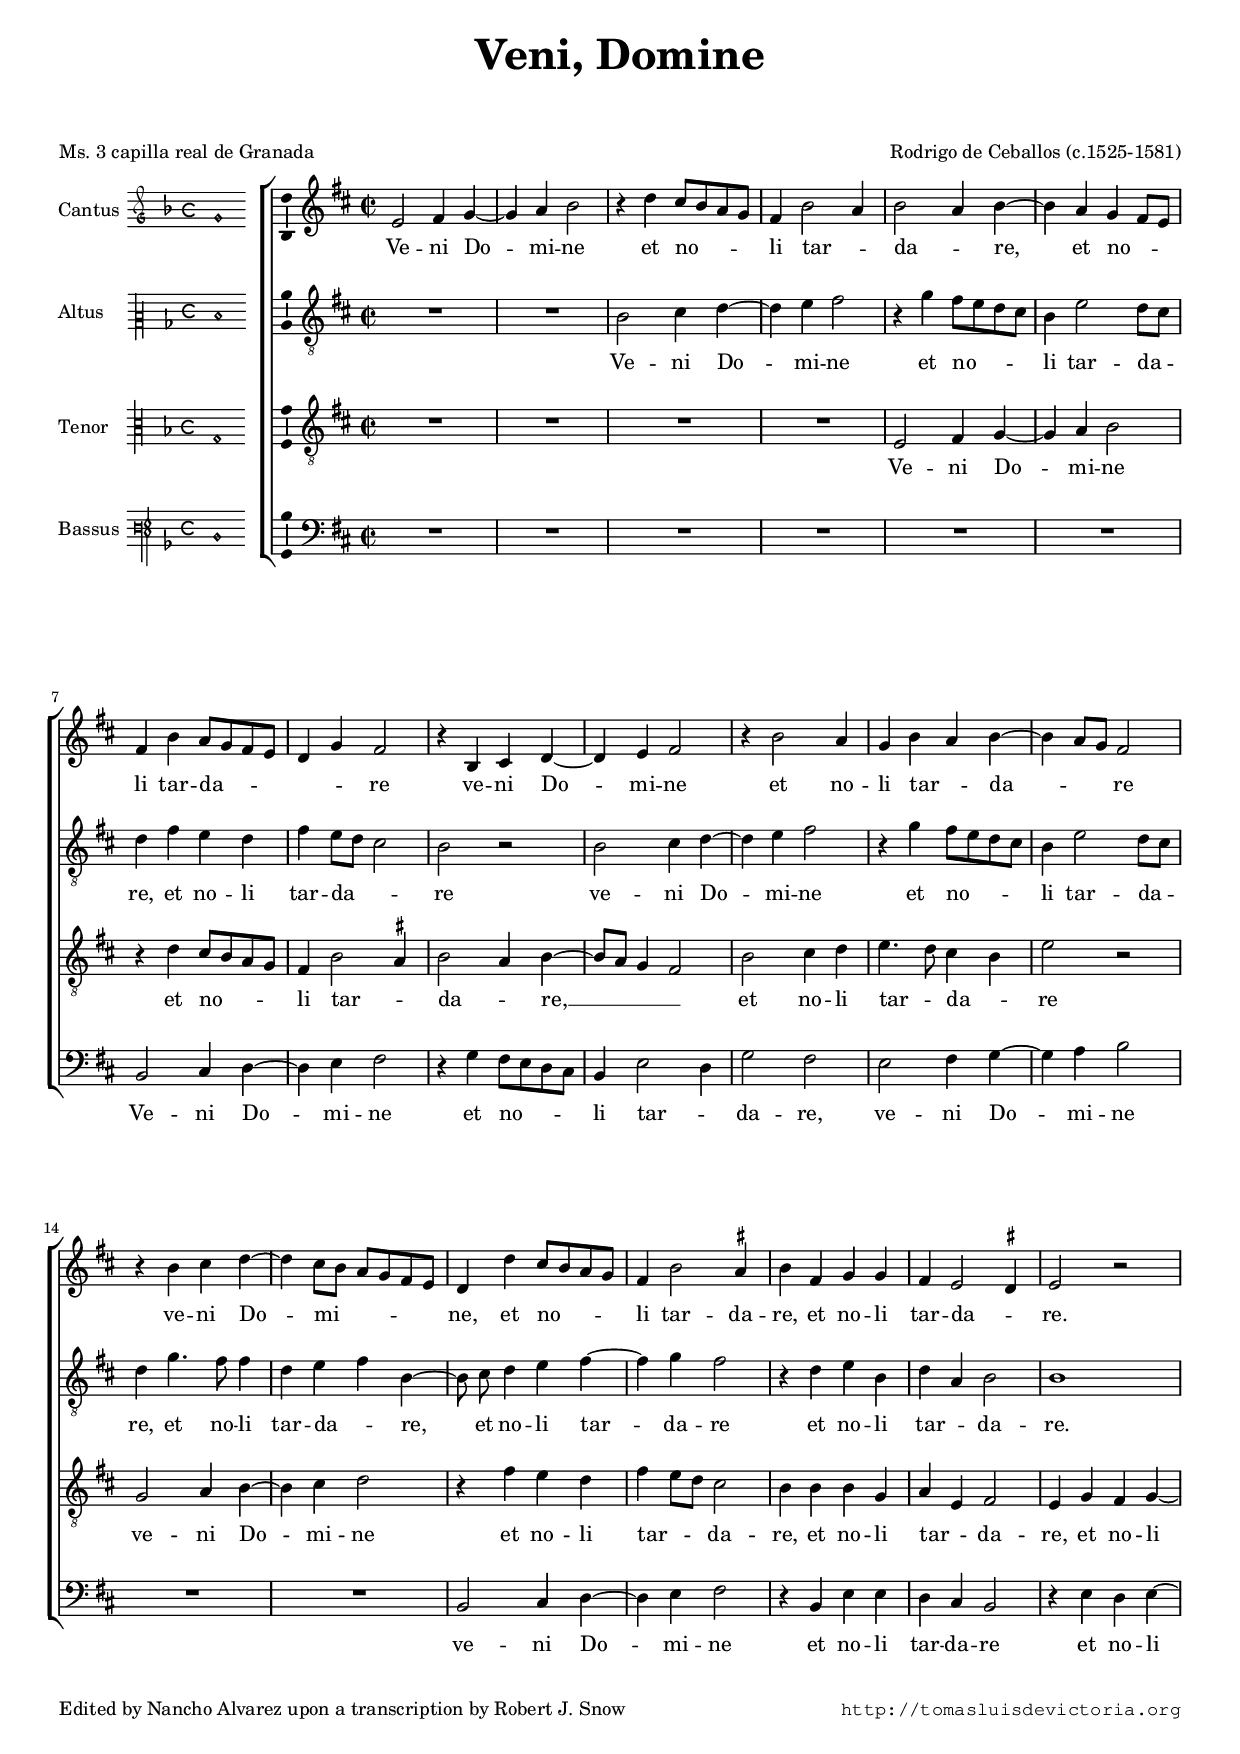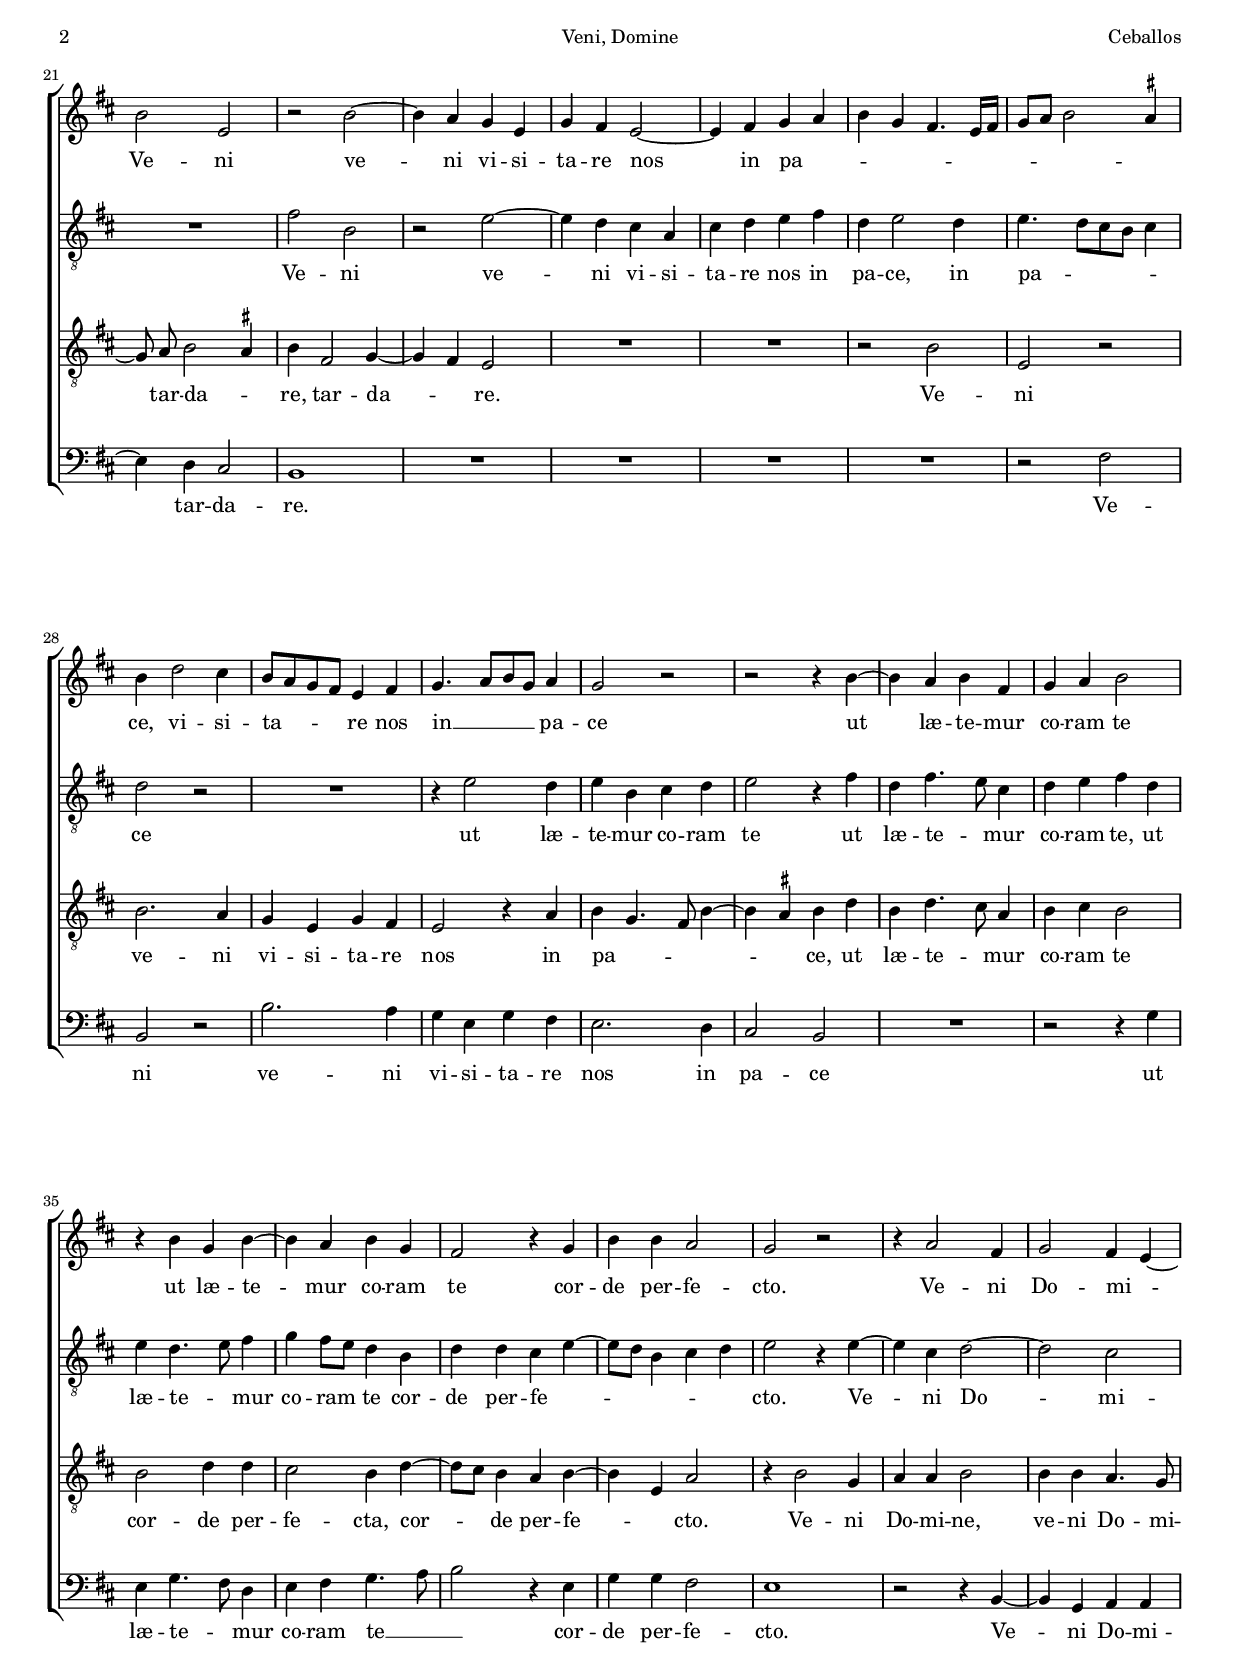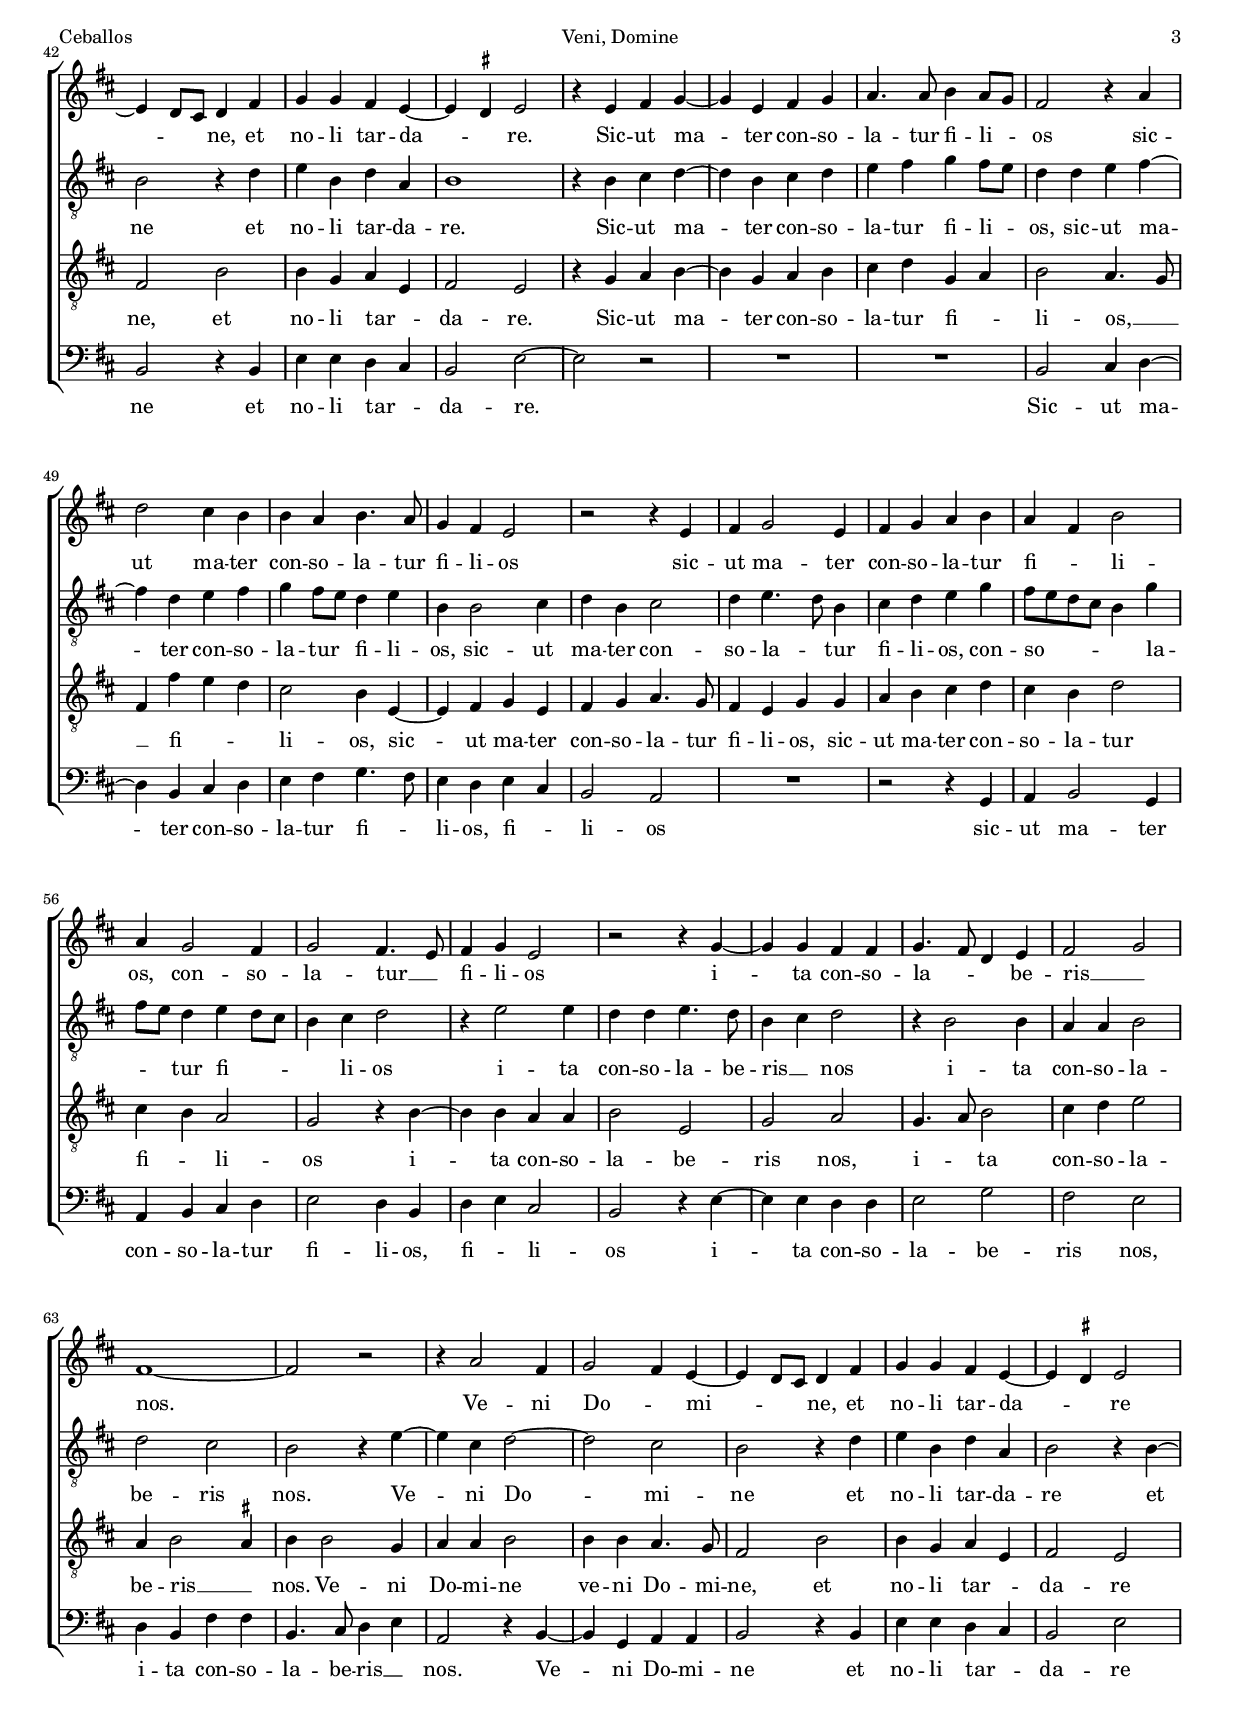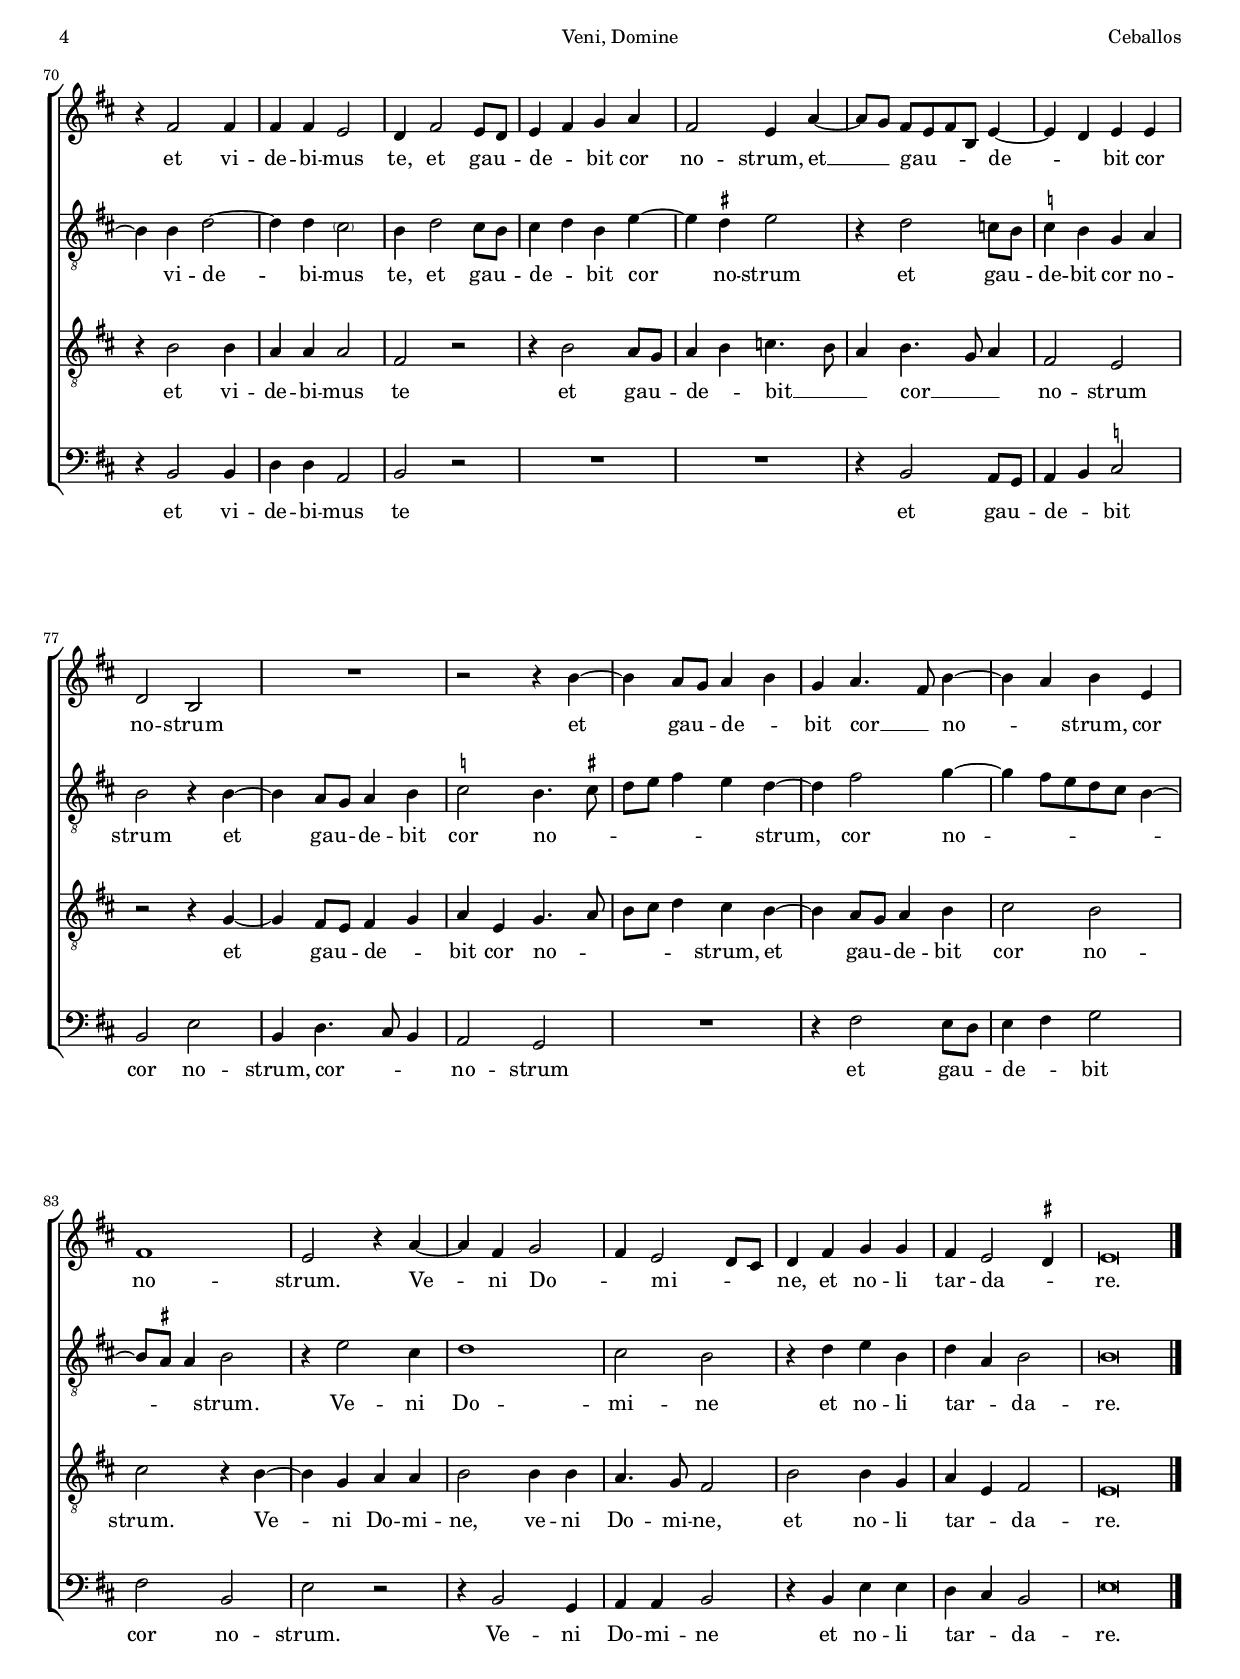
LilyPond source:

\version "2.18.0"

#(set-default-paper-size "a4")
#(set-global-staff-size 16.4)
#(ly:set-option 'point-and-click #f)
%mobile -s15.5 -i3.2

italicas=\override LyricText.font-shape = #'italic
rectas=\override LyricText.font-shape = #'upright
ss=\once \set suggestAccidentals = ##t
incipitwidth = 20
mtempo={\tempo 4 = 100}
mtempob={\tempo 4 = 50}
mt=#(define-music-function (parser location offset) (number?) ; move lyric text
      #{ \once \override LyricText.X-offset = -$offset #})

htitle="Veni, Domine"
hcomposer="Ceballos"

\header {
	title=\markup{\fontsize #3 "Veni, Domine"}
	%subtitle=""
	subsubtitle=\markup{\null \vspace #2 }
	composer="Rodrigo de Ceballos (c.1525-1581)"
        pdfauthor=\composer
	%opus="(-)"
	poet=\markup{"Ms. 3 capilla real de Granada"}
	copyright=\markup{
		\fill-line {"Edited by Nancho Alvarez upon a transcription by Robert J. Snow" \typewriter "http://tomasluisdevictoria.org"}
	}
%	tagline=""
}

global={\key f \major \time 2/2 \skip 1*89
	%\override Score.TimeSignature.break-visibility = #'#(#f #t #t)
	\bar "|."
}


cantus=\relative c''{
	g2 a4 bes ~
	bes c d2
	r4 f e8 d c bes
	a4 d2 c4
	d2 c4 d ~
	d c bes a8 g
	a4 d c8 bes a g
	f4 bes a2
	r4 d, e f ~
	f g a2
	r4 d2 c4
	bes d c d ~
	d c8 bes a2
	r4 d e f ~
	f e8 d c bes a g
	f4 f' e8 d c bes
	a4 d2 \ss cis4
	d4 a bes bes
	a4 g2 \ss fis4
	g2 r
	d'2 g,
	r2 d' ~
	d4 c bes g
	bes a g2 ~
	g4 a bes c
	d4 bes a4. g16 a
	bes8 c d2 \ss cis4
	d4 f2 e4
	d8 c bes a g4 a
	bes4. c8[ d bes] c4
	bes2 r
	r2 r4 d ~
	d c d a
	bes c d2
	r4 d bes d ~
	d c d bes
	a2 r4 bes
	d4 d c2
	bes2 r
	r4 c2 a4
	bes2 a4 g ~
	g f8 e f4 a
	bes bes a g ~
	g4 \ss fis g2
	r4 g a bes ~
	bes g a bes
	c4. c8 d4 c8 bes
	a2 r4 c
	f2 e4 d
	d c d4. c8
	bes4 a g2
	r2 r4 g
	a4 bes2 g4
	a bes c d
	c a d2
	c4 bes2 a4
	bes2 a4. g8
	a4 bes g2
	r2 r4 bes ~
	bes4 bes a a
	bes4. a8 f4 g
	a2 bes
	a1 ~
	a2 r
	r4 c2 a4
	bes2 a4 g ~
	g f8 e f4 a
	bes bes a g ~
	g \ss fis g2
	r4 a2 a4
	a4 a g2
	f4 a2 g8 f
	g4 a bes c
	a2 g4 c ~
	c8[ bes] a[ g a d,] g4 ~
	g f g g
	f2 d
	R1
	r2 r4 d' ~
	d4 c8 bes c4 d
	bes c4. a8 d4 ~
	d c d g,
	a1 
	g2 r4 c ~
	c4 a bes2
	a4 g2 f8 e
	f4 a bes bes
	a4 g2 \ss fis4
	g\breve*1/2
}

altus=\relative c'{
	R1*2
	d2 e4 f ~
	f4 g a2
	r4 bes a8 g f e 
	d4 g2 f8 e
	f4 a g f
	a g8 f e2
	d r
	d e4 f ~
	f g a2
	r4 bes a8 g f e 
	d4 g2 f8 e
	f4 bes4. a8 a4
	f g a d, ~
	d8 \noBeam e f4 g a ~
	a bes a2
	r4 f g d
	f c d2
	d1
	R1
	a'2 d,
	r2 g ~
	g4 f e c
	e f g a
	f4 g2 f4
	g4. f8[ e d] e4
	f2 r
	R1
	r4 g2 f4
	g d e f
	g2 r4 a
	f a4. g8 e4
	f g a f
	g4 f4. g8 a4
	bes4 a8 g f4 d
	f f e g ~
	g8 f d4 e f
	g2 r4 g ~
	g e f2 ~
	f e
	d r4 f
	g d f c
	d1
	r4 d e f ~
	f d e f
	g a bes a8 g
	f4 f g a ~
	a f g a
	bes4 a8 g f4 g
	d d2 e4
	f d e2
	f4 g4. f8 d4
	e f g bes
	a8 g f e d4 bes'
	a8 g f4 g f8 e
	d4 e f2
	r4 g2 g4
	f f g4. f8
	d4 e f2
	r4 d2 d4
	c c d2
	f e
	d r4 g ~
	g4 e f2 ~
	f e
	d r4 f
	g d f c
	d2 r4 d ~
	d d f2 ~
	f4 f \parenthesize e2 % Snow pone f2
	d4 f2 e8 d
	e4 f d g ~
	g \ss fis g2
	r4 f2 ees8 d
	\ss ees4 d bes c
	d2 r4 d ~
	d c8 bes c4 d
	\ss ees2 d4. \ss e8 % \ss ees
	f8 g a4 g f ~
	f a2 bes4 ~
	bes4 a8[ g f e] d4 ~
	d8 \ss cis cis4 d2
	r4 g2 e4
	f1
	e2 d
	r4 f g d
	f c d2
	d\breve*1/2
}

tenor=\relative c'{
	R1*4
	g2 a4 bes ~
	bes c d2
	r4 f e8 d c bes
	a4 d2 \ss cis4
	d2 c4 d ~
	d8 c bes4 a2
	d2 e4 f 
	g4. f8 e4 d
	g2 r
	bes,2 c4 d ~
	d e f2
	r4 a g f
	a g8 f e2
	d4 d d bes
	c g a2
	g4 bes a bes ~
	bes8 \noBeam c d2 \ss cis4
	d4 a2 bes4 ~
	bes a g2
	R1*2
	r2 d'
	g, r
	d'2. c4
	bes4 g bes a
	g2 r4 c
	d4 bes4. a8 d4 ~
	d \ss cis d f
	d f4. e8 c4
	d e d2
	d2 f4 f
	e2 d4 f ~
	f8 e d4 c d ~
	d g, c2
	r4 d2 bes4
	c c d2
	d4 d c4. bes8
	a2 d
	d4 bes c g
	a2 g
	r4 bes c d ~
	d bes c d
	e f bes, c
	d2 c4. bes8
	a4 a' g f
	e2 d4 g, ~
	g a bes g
	a bes c4. bes8
	a4 g bes bes
	c d e f
	e d f2
	e4 d c2
	bes2 r4 d ~
	d d c c
	d2 g,
	bes c
	bes4. c8 d2
	e4 f g2
	c,4 d2 \ss cis4
	d4 d2 bes4
	c c d2
	d4 d c4. bes8
	a2 d
	d4 bes c g
	a2 g
	r4 d'2 d4
	c4 c c2
	a r
	r4 d2 c8 bes
	c4 d ees4. d8 
	c4 d4. bes8 c4
	a2 g
	r2 r4 bes ~
	bes a8 g a4 bes
	c g bes4. c8
	d8 e f4 e d ~ % Snow \ss ees los dos
	d4 c8 bes c4 d
	e2 d
	e r4 d ~
	d bes c c
	d2 d4 d
	c4. bes8 a2
	d2 d4 bes
	c g a2
	g\breve*1/2
}

bassus=\relative c{
	R1*6
	d2 e4 f ~
	f g a2
	r4 bes a8 g f e 
	d4 g2 f4
	bes2 a
	g2 a4 bes ~
	bes4 c d2
	R1*2
	d,2 e4 f ~
	f g a2
	r4 d, g g
	f e d2
	r4 g f g ~
	g f e2
	d1
	R1*4
	r2 a'
	d, r
	d'2. c4
	bes g bes a
	g2. f4
	e2 d
	R1
	r2 r4 bes'
	g4 bes4. a8 f4
	g a bes4. c8
	d2 r4 g,
	bes bes a2
	g1
	r2 r4 d ~
	d bes c c
	d2 r4 d
	g g f e
	d2 g ~
	g r
	R1*2
	d2 e4 f ~
	f d e f
	g a bes4. a8
	g4 f g e
	d2 c
	R1
	r2 r4 bes
	c4 d2 bes4
	c d e f
	g2 f4 d
	f g
	e2
	d r4 g ~
	g g f f
	g2 bes
	a2 g
	f4 d a' a
	d,4. e8 f4 g
	c,2 r4 d ~
	d bes c c
	d2 r4 d
	g g f e
	d2 g
	r4 d2 d4
	f4 f c2
	d2 r
	R1*2
	r4 d2 c8 bes
	c4 d \ss ees2
	d2 g
	d4 f4. e8 d4 % Snow \ss ees
	c2 bes
	R1
	r4 a'2 g8 f
	g4 a bes2
	a d,
	g2 r
	r4 d2 bes4
	c4 c d2
	r4 d g g
	f e d2
	g\breve*1/2
}

textocantus=\lyricmode{
Ve -- ni Do -- mi -- ne
et no -- _ _  _ li tar -- _ da -- _ re,
et no -- _ _ li tar -- da -- _ _ _ _ _ re
ve -- ni Do -- mi -- ne
et no -- li tar -- _ da -- _ _ re
ve -- ni Do -- mi -- _ _ _ _ _ ne,
et no -- _ _ _ li tar -- da -- re,
et no -- li tar -- da -- _ re.
Ve -- ni
ve -- ni vi -- si -- ta -- re nos in pa -- _ _ _ _ _ _ _ _ _ _ ce,
vi -- si -- ta -- _ _ _ re nos in __ _ _ _ pa -- ce
ut læ -- te -- mur co -- ram te
ut læ -- te -- mur co -- ram te
cor -- de per -- fe -- cto.
Ve -- ni Do -- mi -- _ _ _ ne,
et no -- li tar -- da -- _ re.
Sic -- ut ma -- ter con -- so -- la -- tur fi -- li -- _ os
sic -- ut ma -- ter con -- so -- la -- tur fi -- li -- os
sic -- ut ma -- ter con -- so -- la -- tur fi -- _ li -- os,
con -- so -- la -- tur __ _ fi -- li -- os
i -- ta con -- so -- la -- _ _ be -- ris __ _ nos.
Ve -- ni Do -- _ mi -- _ _ ne,
et no -- li tar -- da -- _ re
et vi -- de -- bi -- mus te,
et \mt #.5 gau -- _ de -- _ bit cor no -- strum,
et __ _ gau -- _ _ _ de -- _ bit cor no -- strum
et \mt #.5 gau -- _ de -- _ bit cor __ _ no -- _ strum,
cor no -- strum.
Ve -- ni Do -- _ mi -- _ _ ne,
et no -- li tar -- da -- _ re.
}

textoaltus=\lyricmode{
Ve -- ni Do -- mi -- ne
et no -- _ _ _ li tar -- da -- _ re,
et no -- li tar -- da -- _ _ re
ve -- ni Do -- mi -- ne
et no -- _ _ _ li tar -- da -- _ re,
et no -- li tar -- da -- _ re,
et no -- li tar -- da -- re
et no -- li \mt #.5 tar -- _ da -- re.
Ve -- ni ve -- ni vi -- si -- ta -- re nos in pa -- ce,
in pa -- _ _ _ _ ce
ut læ -- te -- mur co -- ram te
ut læ -- te -- _ mur co -- ram te,
ut læ -- te -- _ \mt #1.2 mur co -- \mt #.5 ram _ te cor -- de per -- fe -- _ _ _ _ _ cto.
Ve -- ni Do -- mi -- ne
et no -- li tar -- da -- re.
Sic -- ut ma -- ter con -- so -- la -- tur fi -- li -- _ os,
sic -- ut ma -- ter con -- so -- la -- \mt #.5 tur _ fi -- li -- os,
sic -- ut ma -- ter con -- so -- la -- _ tur fi -- li -- os,
con -- so -- _ _ _ _ la -- _ _ tur fi -- _ _ _ li -- os
i -- ta con -- so -- la -- be -- ris __ _ nos
i -- ta con -- so -- la -- be -- ris nos.
Ve -- ni Do -- mi -- ne
et no -- li tar -- da -- re
et vi -- de -- bi -- mus te,
et \mt #.5 gau -- _ de -- _ bit cor no -- strum
et \mt #.5 gau -- _ de -- bit cor no -- strum
et \mt #.5 gau -- _ de -- bit cor no -- _ _ _ _ _ \mt #1 strum,
cor no -- _ _ _ _ _ _ _ strum.
Ve -- ni Do -- mi -- ne
et no -- li tar -- _ da -- re.
}

textotenor=\lyricmode{
Ve -- ni Do -- mi -- ne
et no -- _ _ _ li tar -- _ da -- _ re, __ _ _ _ 
et no -- li tar -- _ da -- _ re
ve -- ni Do -- mi -- ne
et no -- li tar -- _ _ da -- re,
et no -- li tar -- _ da -- re,
et no -- li tar -- da -- _ re,
tar -- da -- _ re.
Ve -- ni
ve -- ni vi -- si -- ta -- re nos
in pa -- _ _ _ _ ce,
ut læ -- te -- _ mur co -- ram te
cor -- de per -- fe -- cta,
cor -- _ de per -- fe -- _ cto.
Ve -- ni Do -- mi -- ne,
ve -- ni Do -- mi -- ne,
et no -- li tar -- _ da -- re.
Sic -- ut ma -- ter con -- so -- la -- tur fi -- _ li -- os, __ _ _ 
fi -- _ _ li -- os,
sic -- ut ma -- ter con -- so -- la -- tur fi -- li -- os,
sic -- ut ma -- ter con -- so -- la -- tur fi -- _ li -- os
i -- ta con -- so -- la -- be -- ris nos,
i -- _ ta con -- so -- la -- be -- ris __ _ nos.
Ve -- ni Do -- mi -- ne
ve -- ni Do -- mi -- ne,
et no -- li \mt #.5 tar -- _ da -- re
et vi -- de -- bi -- mus te
et \mt #.5 gau -- _ de -- _ bit __ _ _ cor __ _ _ no -- strum
et \mt #.5 gau -- _ de -- _ bit cor no -- _ _ _ _ strum,
et \mt #.5 gau -- _ de -- bit cor no -- strum.
Ve -- ni Do -- mi -- ne,
ve -- ni Do -- mi -- ne,
et no -- li tar -- _ da -- re.
}

textobassus=\lyricmode{
Ve -- ni Do -- mi -- ne
et no -- _ _ _ li tar -- _ da -- re,
ve -- ni Do -- mi -- ne
ve -- ni Do -- mi -- ne
et no -- li tar -- da -- re
et no -- li tar -- da -- re.
Ve -- ni
ve -- ni vi -- si -- ta -- re nos in pa -- ce
ut læ -- te -- _ \mt #1.2 mur co -- ram te __ _ _ 
cor -- de per -- fe -- cto.
Ve -- ni Do -- mi -- ne
et no -- li tar -- _ da -- re.
Sic -- ut ma -- ter con -- so -- la -- tur fi -- _ li -- os,
fi -- _ li -- os
sic -- ut ma -- ter con -- so -- la -- tur fi -- li -- os,
fi -- _ li -- os
i -- ta con -- so -- la -- be -- ris nos,
i -- ta con -- so -- la -- be -- \mt #.3 ris __ _ nos.
Ve -- ni Do -- mi -- ne
et no -- li tar -- _ da -- re
et vi -- de -- bi -- mus te
et \mt #.5 gau -- _ de -- _ bit cor no -- strum,
cor -- _ _ no -- strum
et \mt #.5 gau -- _ de -- _ bit cor no -- strum.
Ve -- ni Do -- mi -- ne
et no -- li tar -- _ da -- re.
}


incipitcantus=\markup{
	\score{
		{ 
		\set Staff.instrumentName="Cantus "
		\override NoteHead.style = #'neomensural
		\override Staff.TimeSignature.style = #'neomensural
		\cadenzaOn 
		\clef "petrucci-g"
		\key f \major
		\time 4/4
                g'1
		} 

	\layout { line-width=\incipitwidth indent = 0 }
	}
}

incipitaltus=\markup{
	\score{
		{ 
		\set Staff.instrumentName="Altus    "
		\override NoteHead.style = #'neomensural 
		\override Staff.TimeSignature.style = #'neomensural
		\cadenzaOn 
		\clef "petrucci-c2"
		\key f \major
		\time 4/4
               d'1
		} 
	\layout { line-width=\incipitwidth indent = 0 }
	}
}


incipittenor=\markup{
	\score{
		{ 
		\set Staff.instrumentName="Tenor   "
		\override NoteHead.style = #'neomensural 
		\override Staff.TimeSignature.style = #'neomensural
		\cadenzaOn 
		\clef "petrucci-c3"
		\key f \major
		\time 4/4
                g1
		} 
	\layout { line-width=\incipitwidth indent=0 }
	}
}

incipitbassus=\markup{
	\score{
		{ 
		\set Staff.instrumentName="Bassus "
		\override NoteHead.style = #'neomensural
		\override Staff.TimeSignature.style = #'neomensural
		\cadenzaOn 
		\clef "petrucci-f3"
		\key f \major
		\time 4/4
                d1
		} 
	\layout { line-width=\incipitwidth indent = 0 }
	}
}

%\layout {
%       \context {\Voice
%               \remove Ligature_bracket_engraver
%               \consists Mensural_ligature_engraver
%       }
%       line-width=\incipitwidth
%       indent = 0
%}

\score {\transpose c' a{
\new ChoirStaff<<

	\new Staff <<\global
	\new Voice="v1" {
		\set Staff.instrumentName=\incipitcantus
		\clef "treble"
		\cantus }
	\new Lyrics \lyricsto "v1" {\textocantus }
	>>

	\new Staff <<\global
	\new Voice="v2" {
		\set Staff.instrumentName=\incipitaltus
		\clef "G_8"
		\altus }
	\new Lyrics \lyricsto "v2" {\textoaltus }
	>>
	
	\new Staff <<\global
	\new Voice="v3" {
		\set Staff.instrumentName=\incipittenor
		\clef "G_8"
		\tenor }
	\new Lyrics \lyricsto "v3" {\textotenor }
	>>

	\new Staff <<\global
	\new Voice="v4" {
		\set Staff.instrumentName=\incipitbassus
		\clef "bass"
		\bassus }
	\new Lyrics \lyricsto "v4" {\textobassus }
	>>
	
>>

	} % transpose

\layout{ 
	\context {\Lyrics 
		\override VerticalAxisGroup.staff-affinity = #UP
		\override VerticalAxisGroup.nonstaff-relatedstaff-spacing =
			#'((basic-distance . 0) (minimum-distance . 0) (padding . 1))
		\override LyricText.font-size = #1.2
		\override LyricHyphen.minimum-distance = #0.5
	}
	\context {\Score 
		tempoHideNote = ##t
		\override BarNumber.padding = #2 
	}
	\context {\Voice 
		%melismaBusyProperties = #'()
		%autoBeaming = ##f
	}
	\context {\Staff 
                %\RemoveEmptyStaves
                %\override VerticalAxisGroup.remove-first = ##t
		\override VerticalAxisGroup.staff-staff-spacing =
			#'((basic-distance . 11) (minimum-distance . 0) (padding . 1))
		\consists Ambitus_engraver 
		\override LigatureBracket.padding = #1
	}
}

%\midi { \mtempo }

}


\paper{
	evenHeaderMarkup=\markup  \fill-line { \fromproperty #'page:page-number-string \htitle \hcomposer }
	oddHeaderMarkup= \markup  \fill-line { \on-the-fly #not-first-page \hcomposer \on-the-fly #not-first-page \htitle \on-the-fly #not-first-page \fromproperty #'page:page-number-string }
	%system-count=20
	%page-count = 8
	ragged-last-bottom = ##f
	indent=3.6\cm
	system-system-spacing =
	#'((basic-distance . 20) (minimum-distance . 0) (padding . 5))
	top-system-spacing = % header
	#'((basic-distance . 8) (minimum-distance . 0) (padding . 0))
	last-bottom-spacing = % footer
	#'((basic-distance . 12) (minimum-distance . 0) (padding . 0))
	markup-system-spacing.padding = #1.5
}
